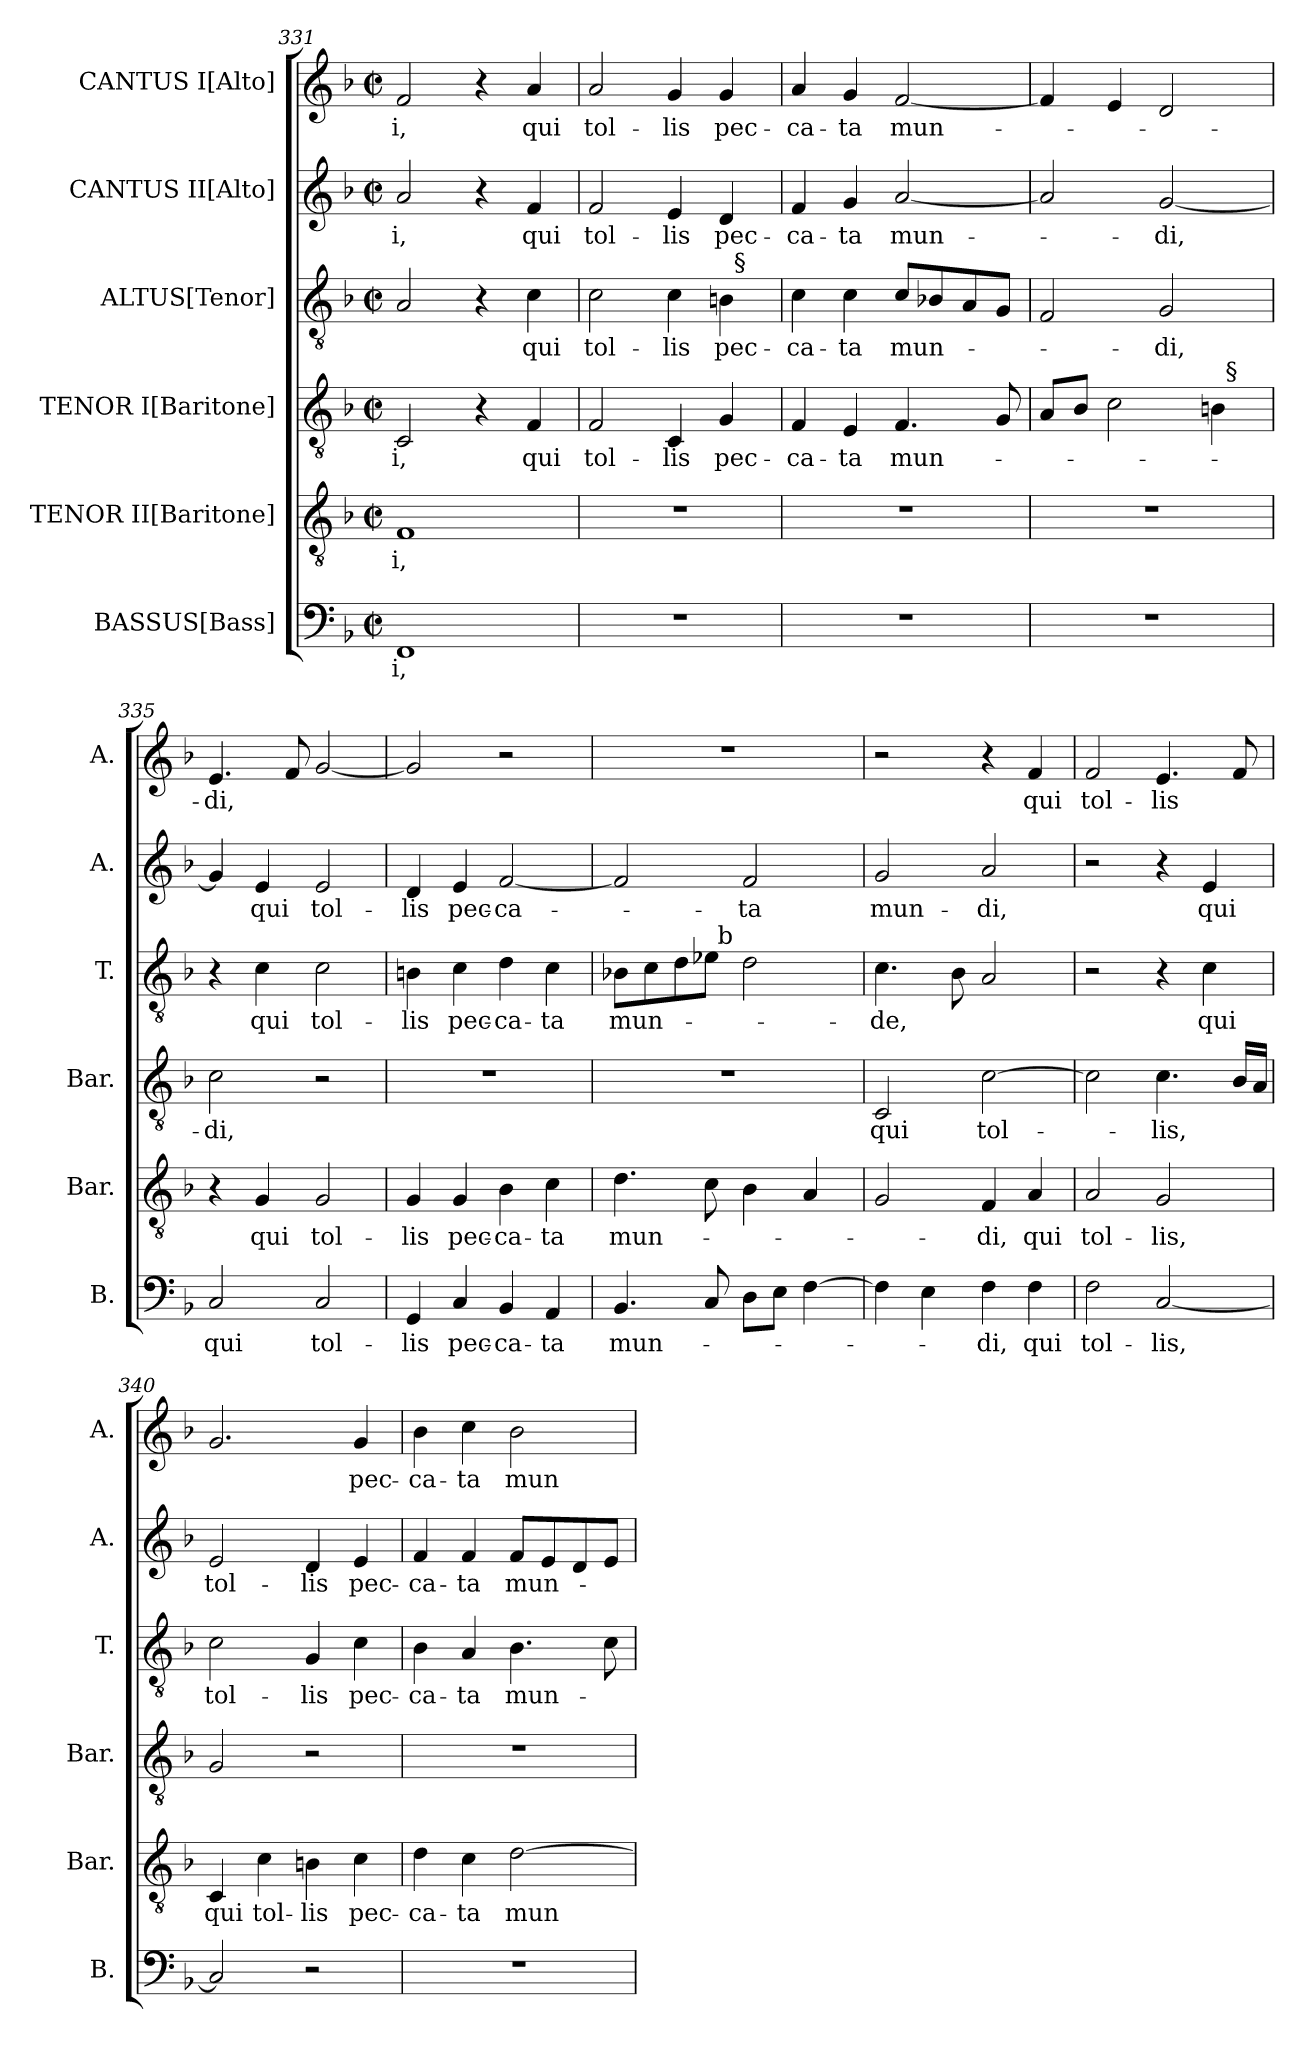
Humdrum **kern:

**kern	**text	**kern	**text	**kern	**text	**kern	**text	**kern	**text	**kern	**text
*part6	*part6	*part5	*part5	*part4	*part4	*part3	*part3	*part2	*part2	*part1	*part1
*staff6	*staff6	*staff5	*staff5	*staff4	*staff4	*staff3	*staff3	*staff2	*staff2	*staff1	*staff1
*I"BASSUS[Bass]	*	*I"TENOR II[Baritone]	*	*I"TENOR I[Baritone]	*	*I"ALTUS[Tenor]	*	*I"CANTUS II[Alto]	*	*I"CANTUS I[Alto]	*
*I'B.	*	*I'Bar.	*	*I'Bar.	*	*I'T.	*	*I'A.	*	*I'A.	*
*clefF4	*	*clefGv2	*	*clefGv2	*	*clefGv2	*	*clefG2	*	*clefG2	*
*	*	*ITrd7c12	*	*ITrd7c12	*	*ITrd7c12	*	*	*	*	*
*k[b-]	*	*k[b-]	*	*k[b-]	*	*k[b-]	*	*k[b-]	*	*k[b-]	*
*F:	*	*F:	*	*F:	*	*F:	*	*F:	*	*F:	*
*M2/2	*	*M2/2	*	*M2/2	*	*M2/2	*	*M2/2	*	*M2/2	*
*met(c|)	*	*met(c|)	*	*met(c|)	*	*met(c|)	*	*met(c|)	*	*met(c|)	*
=331	=331	=331	=331	=331	=331	=331	=331	=331	=331	=331	=331
!	!LO:LY:b	!	!LO:LY:b	!	!LO:LY:b	!	!	!	!LO:LY:b	!	!LO:LY:b
1FF	-i,	1FF	-i,	2CC/	-i,	2AA/	.	2a/	-i,	2f/	-i,
.	.	.	.	4r	.	4r	.	4r	.	4r	.
!	!	!	!	!	!LO:LY:b	!	!LO:LY:b	!	!LO:LY:b	!	!LO:LY:b
.	.	.	.	4FF/	qui	4C\	qui	4f/	qui	4a/	qui
=332	=332	=332	=332	=332	=332	=332	=332	=332	=332	=332	=332
!	!	!	!	!	!LO:LY:b	!	!LO:LY:b	!	!LO:LY:b	!	!LO:LY:b
*	*	*	*	*	*	*^	*	*	*	*	*
1r	.	1r	.	2FF/	tol-	2C\	2ryy	tol-	2f/	tol-	2a/	tol-
!	!	!	!	!	!LO:LY:b	!	!	!LO:LY:b	!	!LO:LY:b	!	!LO:LY:b
.	.	.	.	4CC/	-lis	4C\	4ryy	-lis	4e/	-lis	4g/	-lis
!	!	!	!	!	!LO:LY:b	!	!	!LO:LY:b	!	!LO:LY:b	!	!LO:LY:b
.	.	.	.	4GG/	pec-	4BB\	32ryy	pec-	4d/	pec-	4g/	pec-
!	!	!	!	!	!	!	!LO:TX:a:t=§	!	!	!	!	!
.	.	.	.	.	.	.	8..ryy	.	.	.	.	.
!!LO:PB:g=z
=333	=333	=333	=333	=333	=333	=333	=333	=333	=333	=333	=333	=333
!	!	!	!	!	!LO:LY:b	!	!	!LO:LY:b	!	!LO:LY:b	!	!LO:LY:b
*	*	*	*	*	*	*v	*v	*	*	*	*	*
1r	.	1r	.	4FF/	-ca-	4C\	-ca-	4f/	-ca-	4a/	-ca-
!	!	!	!	!	!LO:LY:b	!	!LO:LY:b	!	!LO:LY:b	!	!LO:LY:b
.	.	.	.	4EE/	-ta	4C\	-ta	4g/	-ta	4g/	-ta
!	!	!	!	!	!LO:LY:b	!	!LO:LY:b	!	!LO:LY:b	!	!LO:LY:b
.	.	.	.	4.FF/	mun-	8C/L	mun-	[<2a/	mun-	[<2f/	mun-
.	.	.	.	.	.	8BB-X/	.	.	.	.	.
.	.	.	.	.	.	8AA/	.	.	.	.	.
.	.	.	.	8GG/	.	8GG/J	.	.	.	.	.
=334	=334	=334	=334	=334	=334	=334	=334	=334	=334	=334	=334
*	*	*	*	*^	*	*	*	*	*	*	*
1r	.	1r	.	8AA/L	2ryy	.	2FF/	.	2a/]	.	4f/]	.
.	.	.	.	8BB-/J	.	.	.	.	.	.	.	.
.	.	.	.	2C\	.	.	.	.	.	.	4e/	.
!	!	!	!	!	!	!	!	!LO:LY:b	!	!LO:LY:b	!	!
.	.	.	.	.	4ryy	.	2GG/	-di,	[<2g/	-di,	2d/	.
.	.	.	.	4BB\	32ryy	.	.	.	.	.	.	.
!	!	!	!	!	!LO:TX:a:t=§	!	!	!	!	!	!	!
.	.	.	.	.	8..ryy	.	.	.	.	.	.	.
=335	=335	=335	=335	=335	=335	=335	=335	=335	=335	=335	=335	=335
!	!LO:LY:b	!	!	!	!	!LO:LY:b	!	!	!	!	!	!LO:LY:b
*	*	*	*	*v	*v	*	*	*	*	*	*	*
2C/	qui	4r	.	2C\	-di,	4r	.	4g/]	.	4.e/	-di,
!	!	!	!LO:LY:b	!	!	!	!LO:LY:b	!	!LO:LY:b	!	!
.	.	4GG/	qui	.	.	4C\	qui	4e/	qui	.	.
.	.	.	.	.	.	.	.	.	.	8f/	.
!	!LO:LY:b	!	!LO:LY:b	!	!	!	!LO:LY:b	!	!LO:LY:b	!	!
2C/	tol-	2GG/	tol-	2r	.	2C\	tol-	2e/	tol-	[<2g/	.
=336	=336	=336	=336	=336	=336	=336	=336	=336	=336	=336	=336
!	!LO:LY:b	!	!LO:LY:b	!	!	!	!LO:LY:b	!	!LO:LY:b	!	!
4GG/	-lis	4GG/	-lis	1r	.	4BBn\	-lis	4d/	-lis	2g/]	.
!	!LO:LY:b	!	!LO:LY:b	!	!	!	!LO:LY:b	!	!LO:LY:b	!	!
4C/	pec-	4GG/	pec-	.	.	4C\	pec-	4e/	pec-	.	.
!	!LO:LY:b	!	!LO:LY:b	!	!	!	!LO:LY:b	!	!LO:LY:b	!	!
4BB-/	-ca-	4BB-\	-ca-	.	.	4D\	-ca-	[<2f/	-ca-	2r	.
!	!LO:LY:b	!	!LO:LY:b	!	!	!	!LO:LY:b	!	!	!	!
4AA/	-ta	4C\	-ta	.	.	4C\	-ta	.	.	.	.
=337	=337	=337	=337	=337	=337	=337	=337	=337	=337	=337	=337
!	!LO:LY:b	!	!LO:LY:b	!	!	!	!LO:LY:b	!	!	!	!
*	*	*	*	*	*	*^	*	*	*	*	*
4.BB-/	mun-	4.D\	mun-	1r	.	8BB-X\L	4ryy	mun-	2f/]	.	1r	.
.	.	.	.	.	.	8C\	.	.	.	.	.	.
.	.	.	.	.	.	8D\	8ryy	.	.	.	.	.
8C/	.	8C\	.	.	.	8E-\J	32ryy	.	.	.	.	.
!	!	!	!	!	!	!	!LO:TX:a:t=b	!	!	!	!	!
.	.	.	.	.	.	.	2ryy	.	.	.	.	.
!	!	!	!	!	!	!	!	!	!	!LO:LY:b	!	!
8D\L	.	4BB-\	.	.	.	2D\	.	.	2f/	-ta	.	.
8E\J	.	.	.	.	.	.	.	.	.	.	.	.
[>4F\	.	4AA/	.	.	.	.	.	.	.	.	.	.
.	.	.	.	.	.	.	16.ryy	.	.	.	.	.
=338	=338	=338	=338	=338	=338	=338	=338	=338	=338	=338	=338	=338
!	!	!	!	!	!LO:LY:b	!	!	!LO:LY:b	!	!LO:LY:b	!	!
*	*	*	*	*	*	*v	*v	*	*	*	*	*
4F\]	.	2GG/	.	2CC/	qui	4.C\	-de,	2g/	mun-	2r	.
4E\	.	.	.	.	.	.	.	.	.	.	.
.	.	.	.	.	.	8BB-\	.	.	.	.	.
!	!LO:LY:b	!	!LO:LY:b	!	!LO:LY:b	!	!	!	!LO:LY:b	!	!
4F\	-di,	4FF/	-di,	[>2C\	tol-	2AA/	.	2a/	-di,	4r	.
!	!LO:LY:b	!	!LO:LY:b	!	!	!	!	!	!	!	!LO:LY:b
4F\	qui	4AA/	qui	.	.	.	.	.	.	4f/	qui
!!LO:LB:g=z
=339	=339	=339	=339	=339	=339	=339	=339	=339	=339	=339	=339
!	!LO:LY:b	!	!LO:LY:b	!	!	!	!	!	!	!	!LO:LY:b
2F\	tol-	2AA/	tol-	2C\]	.	2r	.	2r	.	2f/	tol-
!	!LO:LY:b	!	!LO:LY:b	!	!LO:LY:b	!	!	!	!	!	!LO:LY:b
[<2C/	-lis,	2GG/	-lis,	4.C\	-lis,	4r	.	4r	.	4.e/	-lis
!	!	!	!	!	!	!	!LO:LY:b	!	!LO:LY:b	!	!
.	.	.	.	.	.	4C\	qui	4e/	qui	.	.
.	.	.	.	16BB-/LL	.	.	.	.	.	8f/	.
.	.	.	.	16AA/JJ	.	.	.	.	.	.	.
=340	=340	=340	=340	=340	=340	=340	=340	=340	=340	=340	=340
!	!	!	!LO:LY:b	!	!	!	!LO:LY:b	!	!LO:LY:b	!	!
2C/]	.	4CC/	qui	2GG/	.	2C\	tol-	2e/	tol-	2.g/	.
!	!	!	!LO:LY:b	!	!	!	!	!	!	!	!
.	.	4C\	tol-	.	.	.	.	.	.	.	.
!	!	!	!LO:LY:b	!	!	!	!LO:LY:b	!	!LO:LY:b	!	!
2r	.	4BBn\	-lis	2r	.	4GG/	-lis	4d/	-lis	.	.
!	!	!	!LO:LY:b	!	!	!	!LO:LY:b	!	!LO:LY:b	!	!LO:LY:b
.	.	4C\	pec-	.	.	4C\	pec-	4e/	pec-	4g/	pec-
=341	=341	=341	=341	=341	=341	=341	=341	=341	=341	=341	=341
!	!	!	!LO:LY:b	!	!	!	!LO:LY:b	!	!LO:LY:b	!	!LO:LY:b
1r	.	4D\	-ca-	1r	.	4BB-\	-ca-	4f/	-ca-	4b-\	-ca-
!	!	!	!LO:LY:b	!	!	!	!LO:LY:b	!	!LO:LY:b	!	!LO:LY:b
.	.	4C\	-ta	.	.	4AA/	-ta	4f/	-ta	4cc\	-ta
!	!	!	!LO:LY:b	!	!	!	!LO:LY:b	!	!LO:LY:b	!	!LO:LY:b
.	.	[>2D\	mun-	.	.	4.BB-\	mun-	8f/L	mun-	2b-\	mun-
.	.	.	.	.	.	.	.	8e/	.	.	.
.	.	.	.	.	.	.	.	8d/	.	.	.
.	.	.	.	.	.	8C\	.	8e/J	.	.	.
=	=	=	=	=	=	=	=	=	=	=	=
*-	*-	*-	*-	*-	*-	*-	*-	*-	*-	*-	*-
